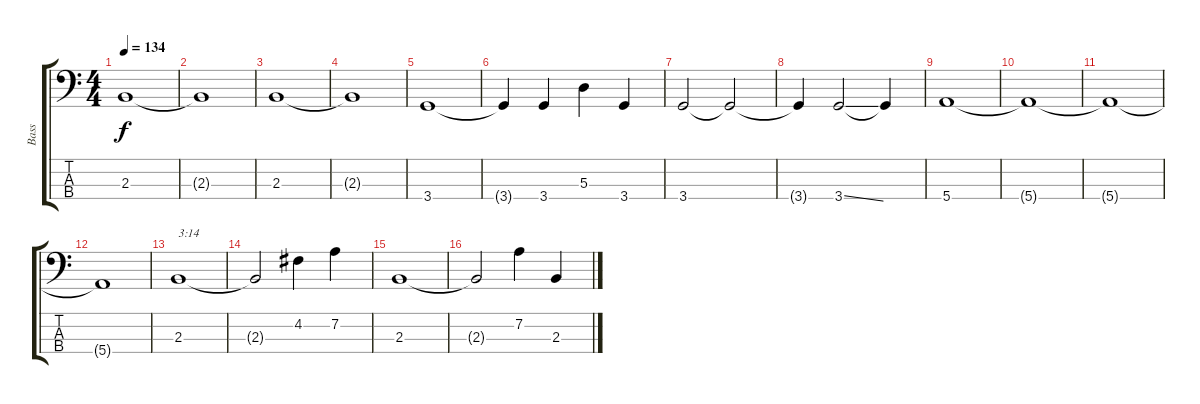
\track ("Bass" "Bass") {instrument electricbasspick}
\staff {score tabs}
\tuning (G2 D2 A1 E1) {hide}
\ts (4 4)
\tempo 134
\clef f4
\ks c
2.3.1{dy f} |
2.3{t}.1 |
2.3.1 |
2.3{t}.1 |
3.4.1 |
3.4{t}.4 3.4.4 5.3.4 3.4.4 |
3.4.2 3.4{t}.2 |
3.4{t}.4 3.4{ss}.2 3.4{t}.4 |
5.4.1 |
5.4{t}.1 |
5.4{t}.1 |
5.4{t}.1 |
2.3.1{txt "3:14"} |
2.3{t}.2 4.2.4 7.2.4 |
2.3.1 |
2.3{t}.2 7.2.4 2.3.4
